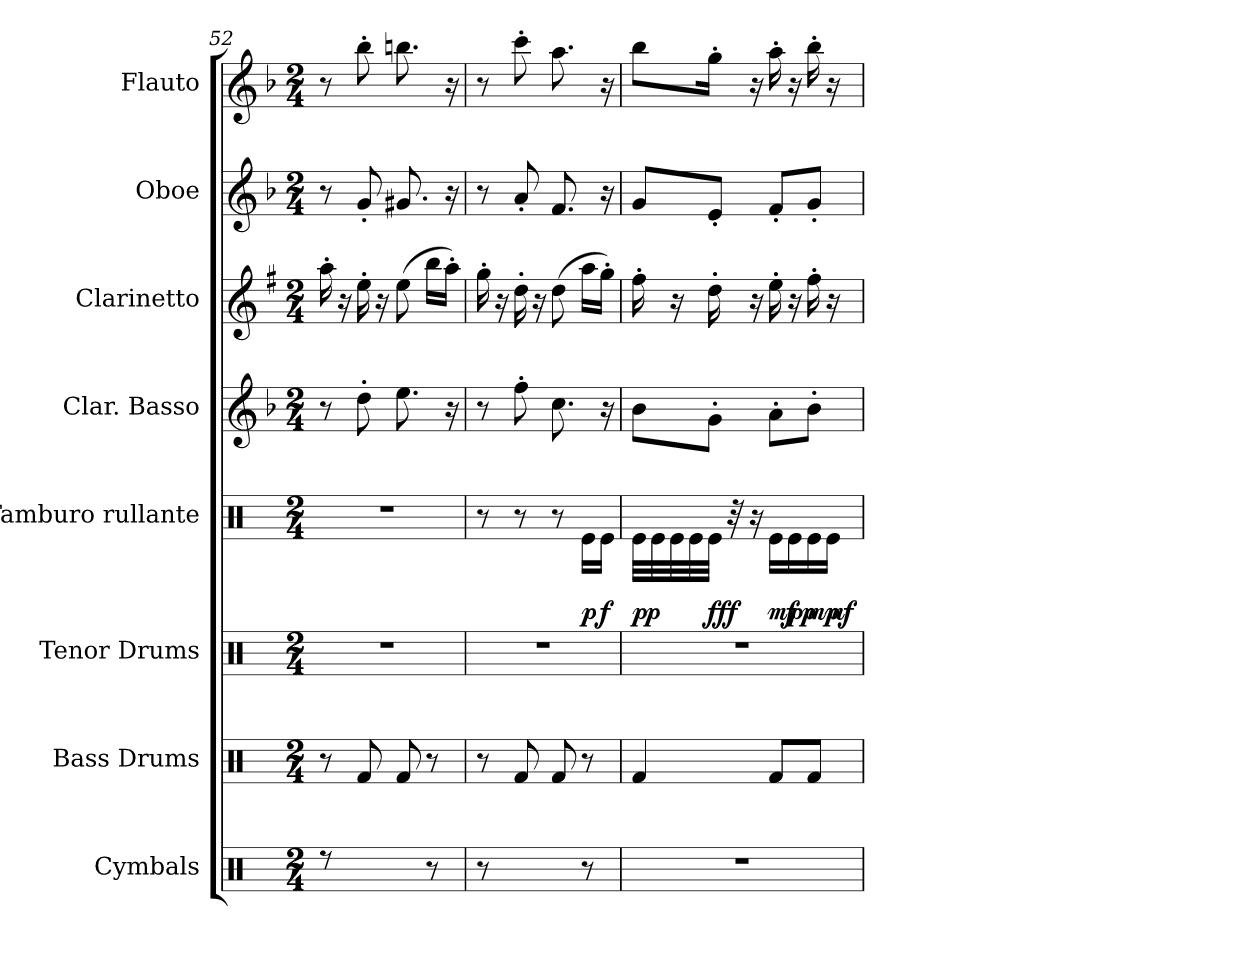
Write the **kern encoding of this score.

**kern	**kern	**kern	**kern	**dynam	**kern	**kern	**kern	**kern
*part8	*part7	*part6	*part5	*part5	*part4	*part3	*part2	*part1
*staff8	*staff7	*staff6	*staff5	*staff5	*staff4	*staff3	*staff2	*staff1
*I"Cymbals	*I"Bass Drums	*I"Tenor Drums	*I"Tamburo rullante	*	*I"Clar. Basso	*I"Clarinetto	*I"Oboe	*I"Flauto
*I'Cym.	*I'B.D.	*I'T.D.	*I'Tamb. rull.	*	*I'Cl.B.	*I'Cl	*I'Ob.	*I'Fl
*clefX	*clefX	*clefX	*clefX	*	*clefG2	*clefG2	*clefG2	*clefG2
*	*	*	*	*	*ITrd8c14	*ITrd1c2	*	*
*k[]	*k[]	*k[]	*k[]	*	*k[b-]	*k[b-]	*k[b-]	*k[b-]
*M2/4	*M2/4	*M2/4	*M2/4	*	*M2/4	*M2/4	*M2/4	*M2/4
=52	=52	=52	=52	=52	=52	=52	=52	=52
8rdd	8r	2r	2r	.	8r	16gg'\	8r	8r
.	.	.	.	.	.	16r	.	.
8R/	8Rf/	.	.	.	8d'\	16dd'\	8g'/	8bb-'\
.	.	.	.	.	.	16r	.	.
8R/	8Rf/	.	.	.	8.e\	(>8dd\	8.g#X/	8.bbn\
8r	8r	.	.	.	.	16aa\LL	.	.
.	.	.	.	.	16r	16gg'\JJ)	16r	16r
!!LO:PB:g=z
=53	=53	=53	=53	=53	=53	=53	=53	=53
8r	8r	2r	8r	.	8r	16ff'\	8r	8r
.	.	.	.	.	.	16r	.	.
8R/	8Rf/	.	8r	.	8f'\	16cc'\	8a'/	8ccc'\
.	.	.	.	.	.	16r	.	.
8R/	8Rf/	.	8r	.	8.c\	(>8cc\	8.f/	8.aa\
!	!	!	!	!LO:DY:b	!	!	!	!
8r	8r	.	16Re\LL	p	.	16gg\LL	.	.
!	!	!	!	!LO:DY:b	!	!	!	!
.	.	.	16Re\JJ	f	16r	16ff'\JJ)	16r	16r
=54	=54	=54	=54	=54	=54	=54	=54	=54
!	!	!	!	!LO:DY:b	!	!	!	!
2r	4Rf/	2r	32Re\LLL	pp	8B-\L	16ee'\	8g/L	8bb-\L
.	.	.	32Re\	.	.	.	.	.
.	.	.	32Re\	.	.	16r	.	.
.	.	.	32Re\	.	.	.	.	.
!	!	!	!	!LO:DY:b	!	!	!	!
.	.	.	32Re\JJJ	fff	8G'\J	16cc'\	8e'/J	16gg'\Jk
.	.	.	32r	.	.	.	.	.
.	.	.	16r	.	.	16r	.	16r
!	!	!	!	!LO:DY:b	!	!	!	!
.	8Rf/L	.	16Re\LL	mf	8A'\L	16dd'\	8f'/L	16aa'\
!	!	!	!	!LO:DY:b	!	!	!	!
.	.	.	16Re\	pp	.	16r	.	16r
!	!	!	!	!LO:DY:b	!	!	!	!
.	8Rf/J	.	16Re\	mp	8B-'\J	16ee'\	8g'/J	16bb-'\
!	!	!	!	!LO:DY:b	!	!	!	!
.	.	.	16Re\JJ	mf	.	16r	.	16r
=	=	=	=	=	=	=	=	=
*-	*-	*-	*-	*-	*-	*-	*-	*-
